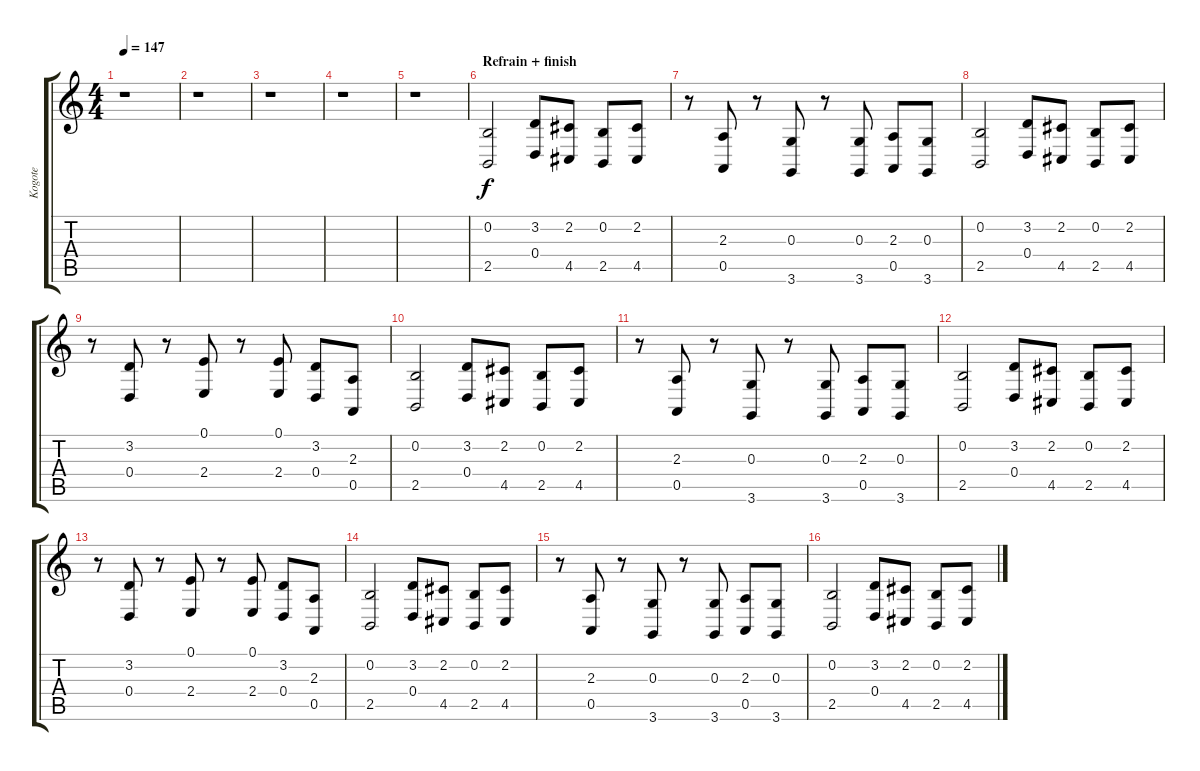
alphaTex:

\track ("Kogote" "Kogote") {instrument brasssection}
\staff {score tabs}
\tuning (E4 B3 G3 D3 A2 E2) {hide}
\ts (4 4)
\tempo 147
\clef g2
\ks c
r.1{dy f} |
r.1 |
r.1 |
r.1 |
r.1 |
\section ("" "Refrain + finish")
(0.2 2.5).2 (3.2 0.4).8 (2.2 4.5).8 (0.2 2.5).8 (2.2 4.5).8 |
r.8 (2.3 0.5).8 r.8 (0.3 3.6).8 r.8 (0.3 3.6).8 (2.3 0.5).8 (0.3 3.6).8 |
(0.2 2.5).2 (3.2 0.4).8 (2.2 4.5).8 (0.2 2.5).8 (2.2 4.5).8 |
r.8 (3.2 0.4).8 r.8 (0.1 2.4).8 r.8 (0.1 2.4).8 (3.2 0.4).8 (2.3 0.5).8 |
(0.2 2.5).2 (3.2 0.4).8 (2.2 4.5).8 (0.2 2.5).8 (2.2 4.5).8 |
r.8 (2.3 0.5).8 r.8 (0.3 3.6).8 r.8 (0.3 3.6).8 (2.3 0.5).8 (0.3 3.6).8 |
(0.2 2.5).2 (3.2 0.4).8 (2.2 4.5).8 (0.2 2.5).8 (2.2 4.5).8 |
r.8 (3.2 0.4).8 r.8 (0.1 2.4).8 r.8 (0.1 2.4).8 (3.2 0.4).8 (2.3 0.5).8 |
(0.2 2.5).2 (3.2 0.4).8 (2.2 4.5).8 (0.2 2.5).8 (2.2 4.5).8 |
r.8 (2.3 0.5).8 r.8 (0.3 3.6).8 r.8 (0.3 3.6).8 (2.3 0.5).8 (0.3 3.6).8 |
(0.2 2.5).2 (3.2 0.4).8 (2.2 4.5).8 (0.2 2.5).8 (2.2 4.5).8
